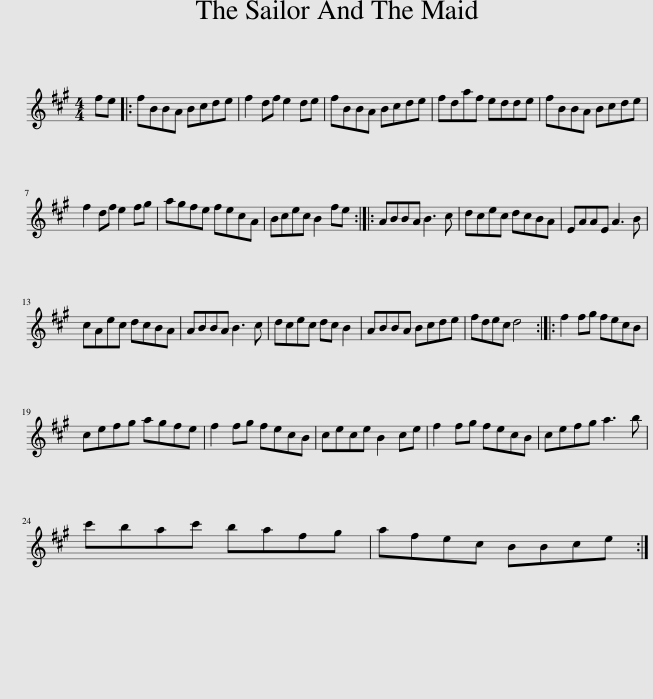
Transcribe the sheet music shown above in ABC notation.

X:1
L:1/8
M:4/4
I:linebreak $
K:A
V:1 treble
V:1
 fe |: fBBA Bcde | f2 df e2 de | fBBA Bcde | fdaf edde | %5
 fBBA Bcde |$ f2 df e2 fg | agfe fecA | Bcec B2 fe :: ABBA B3 c | %10
 dcec dcBA | EAAE A3 B |$ cAec dcBA | ABBA B3 c | dcec dc B2 | %15
 ABBA Bcde | fdec d4 :: f2 fg fecB |$ cefg agfe | f2 fg fecB | %20
 cece B2 ce | f2 fg fecB | cefg a3 b |$ c'bac' bafg | afec BBce :| %25
